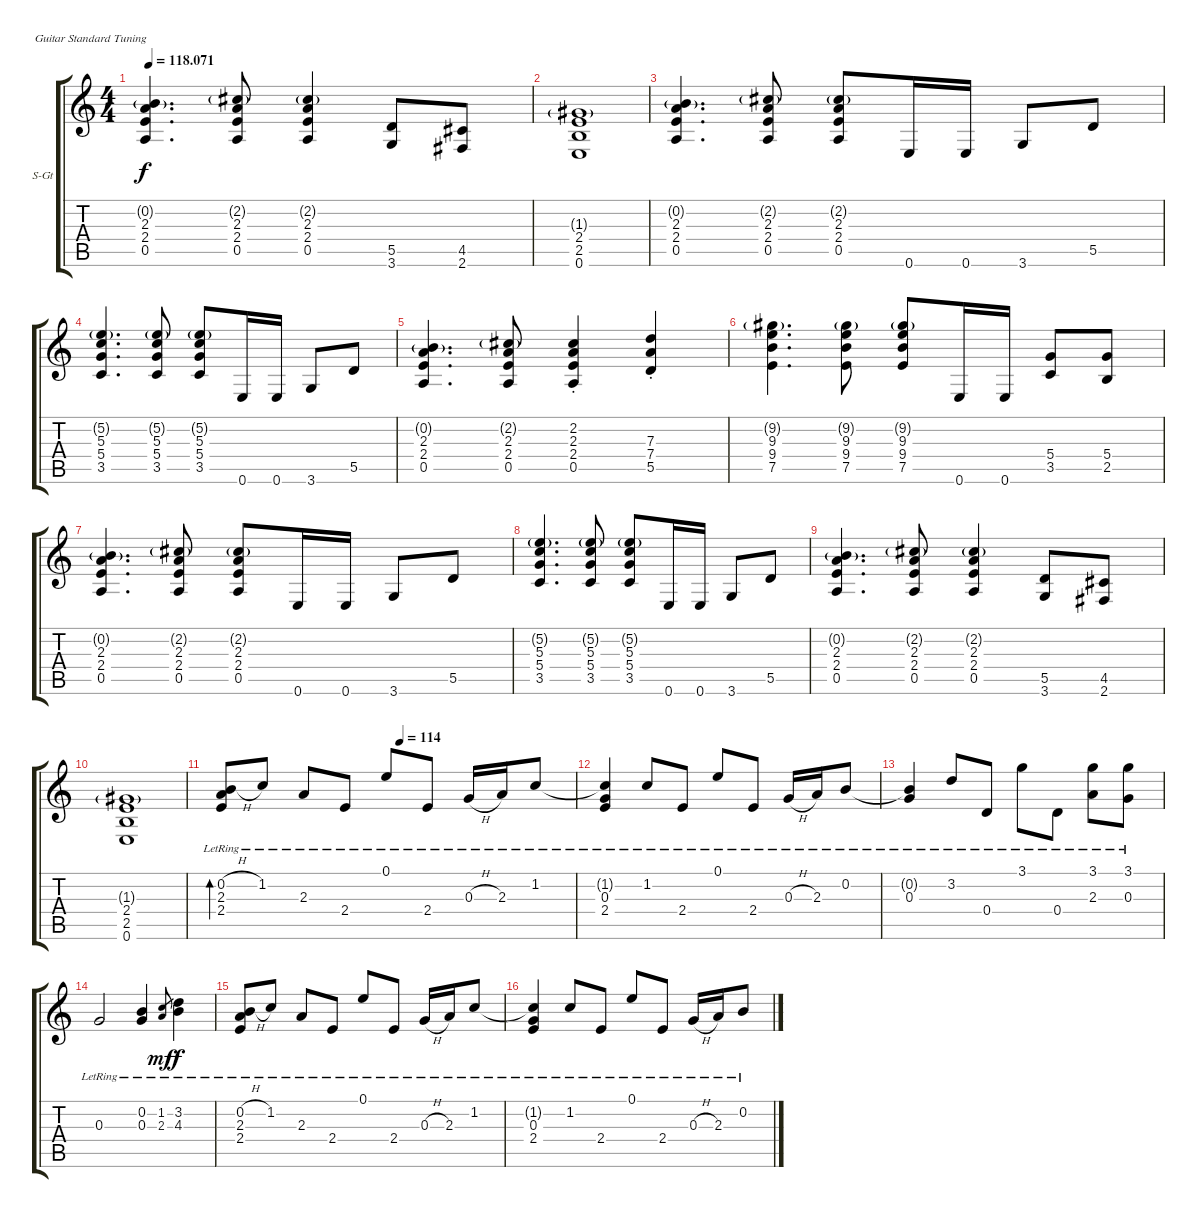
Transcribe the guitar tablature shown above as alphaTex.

\defaultSystemsLayout 4
\bracketExtendMode groupsimilarinstruments
\firstSystemTrackNameOrientation horizontal
\otherSystemsTrackNameOrientation horizontal
\track ("Steel Guitar" "S-Gt") {instrument acousticguitarsteel}
\staff {score tabs}
\tuning (E4 B3 G3 D3 A2 E2)
\ts (4 4)
\tempo
118.071
\accidentals auto
\clef g2
\ottava regular
\simile none
\ks c
(0.2{g} 2.3 2.4 0.5).4{d dy f} (2.2{g} 2.3 2.4 0.5).8 (2.2{g} 2.3 2.4 0.5).4 (5.5 3.6).8 (4.5 2.6).8 |
(1.3{g} 2.4 2.5 0.6).1 |
(0.2{g} 2.3 2.4 0.5).4{d} (2.2{g} 2.3 2.4 0.5).8 (2.2{g} 2.3 2.4 0.5).8 0.6.16 0.6.16 3.6.8 5.5.8 |
(5.2{g} 5.3 5.4 3.5).4{d} (5.2{g} 5.3 5.4 3.5).8 (5.2{g} 5.3 5.4 3.5).8 0.6.16 0.6.16 3.6.8 5.5.8 |
(0.2{g} 2.3 2.4 0.5).4{d} (2.2{g} 2.3 2.4 0.5).8 (2.2{st} 2.3{st} 2.4{st} 0.5{st}).4 (7.3{st} 7.4{st} 5.5{st}).4 |
(9.2{g} 9.3 9.4 7.5).4{d} (9.2{g} 9.3 9.4 7.5).8 (9.2{g} 9.3 9.4 7.5).8 0.6.16 0.6.16 (5.4 3.5).8 (5.4 2.5).8 |
(0.2{g} 2.3 2.4 0.5).4{d} (2.2{g} 2.3 2.4 0.5).8 (2.2{g} 2.3 2.4 0.5).8 0.6.16 0.6.16 3.6.8 5.5.8 |
(5.2{g} 5.3 5.4 3.5).4{d} (5.2{g} 5.3 5.4 3.5).8 (5.2{g} 5.3 5.4 3.5).8 0.6.16 0.6.16 3.6.8 5.5.8 |
(0.2{g} 2.3 2.4 0.5).4{d} (2.2{g} 2.3 2.4 0.5).8 (2.2{g} 2.3 2.4 0.5).4 (5.5 3.6).8 (4.5 2.6).8 |
(1.3{g} 2.4 2.5 0.6).1 |
\tempo (114 0.5)
(0.2{h lr} 2.3{lr} 2.4{lr}).8{bd 120} 1.2{lr}.8 2.3{lr}.8 2.4{lr}.8 0.1{lr}.8 2.4{lr}.8 0.3{h lr}.16 2.3{lr}.16 1.2{lr}.8 |
(1.2{lr t} 0.3{lr} 2.4{lr}).4 1.2{lr}.8 2.4{lr}.8 0.1{lr}.8 2.4{lr}.8 0.3{h lr}.16 2.3{lr}.16 0.2{lr}.8 |
(0.2{lr t} 0.3{lr}).4 3.2{lr}.8 0.4{lr}.8 3.1{lr}.8 0.4{lr}.8 (3.1 2.3{lr}).8 (3.1 0.3{lr}).8 |
0.3{lr}.2 (0.2{lr} 0.3{lr}).4 (1.2{lr} 2.3{lr}).8{gr dy mf} (3.2{lr} 4.3{lr}).4{dy f} |
(0.2{h lr} 2.3{lr} 2.4{lr}).8 1.2{lr}.8 2.3{lr}.8 2.4{lr}.8 0.1{lr}.8 2.4{lr}.8 0.3{h lr}.16 2.3{lr}.16 1.2{lr}.8 |
(1.2{lr t} 0.3{lr} 2.4{lr}).4 1.2{lr}.8 2.4{lr}.8 0.1{lr}.8 2.4{lr}.8 0.3{h lr}.16 2.3{lr}.16 0.2{lr}.8
